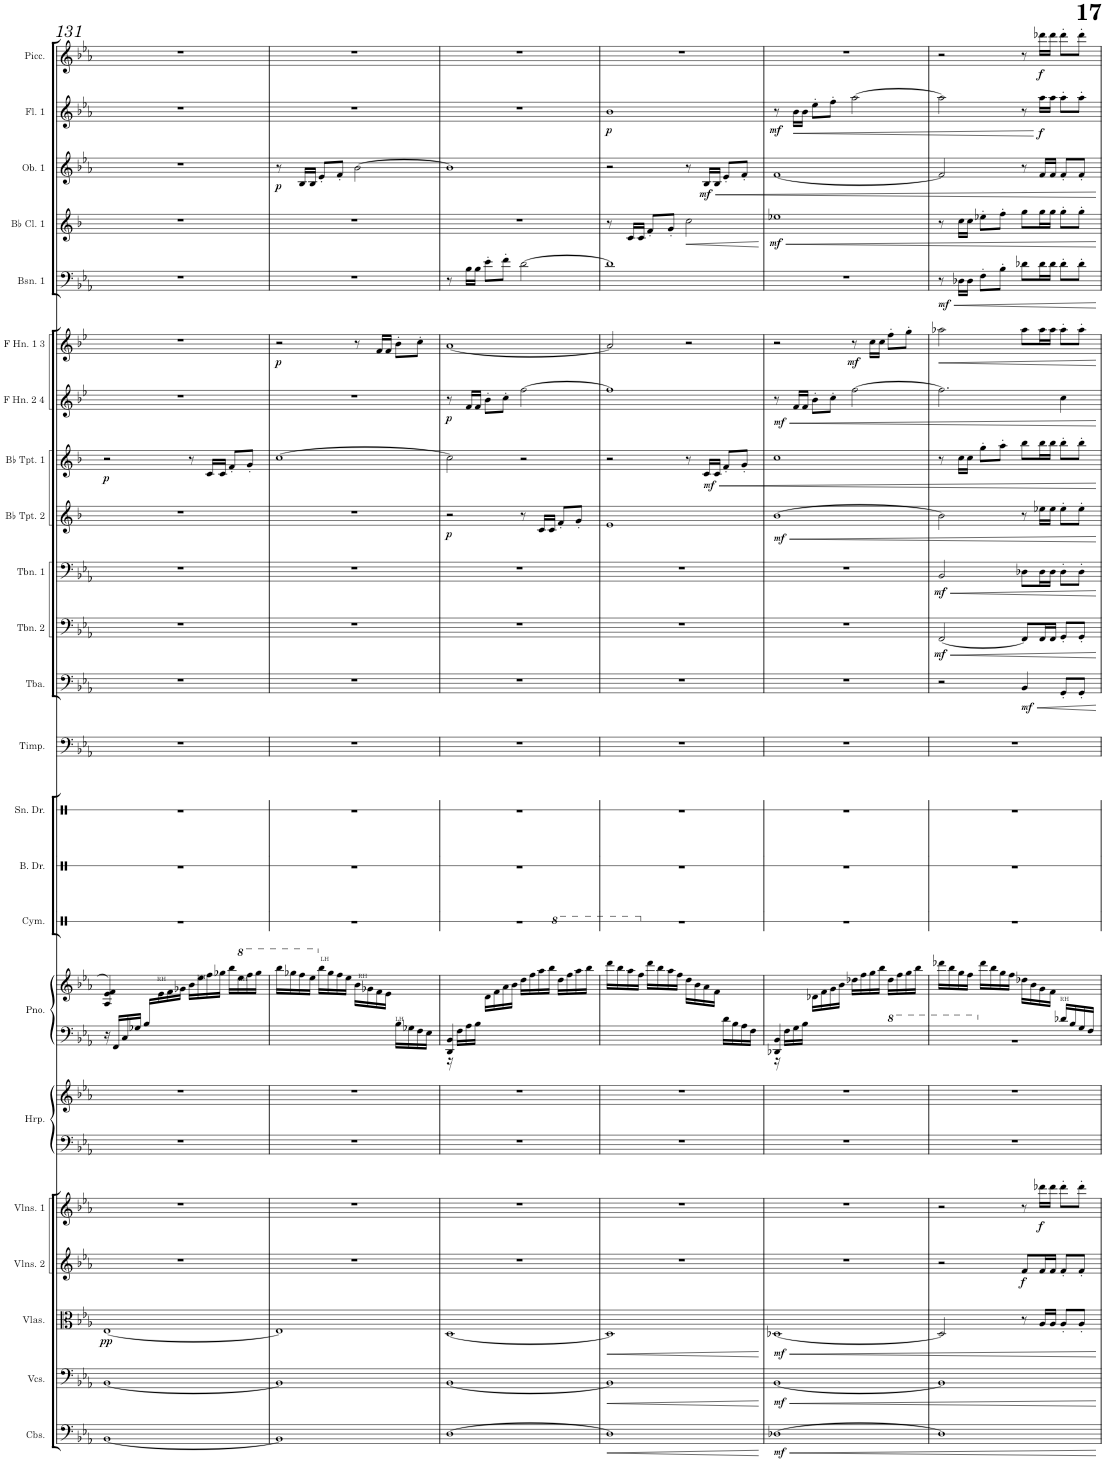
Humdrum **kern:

**kern	**dynam	**kern	**dynam	**kern	**dynam	**kern	**dynam	**kern	**dynam	**kern	**kern	**kern	**kern	**kern	**kern	**kern	**kern	**kern	**dynam	**kern	**dynam	**kern	**dynam	**kern	**dynam	**kern	**dynam	**kern	**dynam	**kern	**dynam	**kern	**dynam	**kern	**dynam	**kern	**dynam	**kern	**dynam	**kern	**dynam
*part23	*part23	*part22	*part22	*part21	*part21	*part20	*part20	*part19	*part19	*part18	*part18	*part17	*part17	*part16	*part15	*part14	*part13	*part12	*part12	*part11	*part11	*part10	*part10	*part9	*part9	*part8	*part8	*part7	*part7	*part6	*part6	*part5	*part5	*part4	*part4	*part3	*part3	*part2	*part2	*part1	*part1
*staff25	*staff25	*staff24	*staff24	*staff23	*staff23	*staff22	*staff22	*staff21	*staff21	*staff20	*staff19	*staff18	*staff17	*staff16	*staff15	*staff14	*staff13	*staff12	*staff12	*staff11	*staff11	*staff10	*staff10	*staff9	*staff9	*staff8	*staff8	*staff7	*staff7	*staff6	*staff6	*staff5	*staff5	*staff4	*staff4	*staff3	*staff3	*staff2	*staff2	*staff1	*staff1
*I"Contrabasses	*	*I"Violoncellos	*	*I"Violas	*	*I"Violins 2	*	*I"Violins 1	*	*I"Harp	*	*I"Piano	*	*I"Cymbal	*I"Bass Drum	*I"Snare Drum	*I"Timpani	*I"Tuba	*	*I"Trombone 2	*	*I"Trombone 1	*	*I"Bb Trumpet 2	*	*I"Bb Trumpet 1	*	*I"F Horn 2 &amp; 4	*	*I"F Horn 1 &amp; 3	*	*I"Bassoon 1	*	*I"Bb Clarinet 1	*	*I"Oboe 1	*	*I"Flute 1	*	*I"Piccolo	*
*I'Cbs.	*	*I'Vcs.	*	*I'Vlas.	*	*I'Vlns. 2	*	*I'Vlns. 1	*	*I'Hrp.	*	*I'Pno.	*	*I'Cym.	*I'B. Dr.	*I'Sn. Dr.	*I'Timp.	*I'Tba.	*	*I'Tbn. 2	*	*I'Tbn. 1	*	*I'Bb Tpt. 2	*	*I'Bb Tpt. 1	*	*I'F Hn. 2 4	*	*I'F Hn. 1 3	*	*I'Bsn. 1	*	*I'Bb Cl. 1	*	*I'Ob. 1	*	*I'Fl. 1	*	*I'Picc.	*
!!LO:PB:g=z
*clefF4	*	*clefF4	*	*clefC3	*	*clefG2	*	*clefG2	*	*clefF4	*clefG2	*clefF4	*clefG2	*clefX	*clefX	*clefX	*clefF4	*clefF4	*	*clefF4	*	*clefF4	*	*clefG2	*	*clefG2	*	*clefG2	*	*clefG2	*	*clefF4	*	*clefG2	*	*clefG2	*	*clefG2	*	*clefG2	*
*Trd7c12	*	*	*	*	*	*	*	*	*	*	*	*	*	*	*	*	*	*	*	*	*	*	*	*Trd1c2	*	*Trd1c2	*	*Trd4c7	*	*Trd4c7	*	*	*	*Trd1c2	*	*	*	*	*	*Trd-7c-12	*
*k[b-e-a-]	*	*k[b-e-a-]	*	*k[b-e-a-]	*	*k[b-e-a-]	*	*k[b-e-a-]	*	*k[b-e-a-]	*k[b-e-a-]	*k[b-e-a-]	*k[b-e-a-]	*k[]	*k[]	*k[]	*k[b-e-a-]	*k[b-e-a-]	*	*k[b-e-a-]	*	*k[b-e-a-]	*	*k[b-]	*	*k[b-]	*	*k[b-e-]	*	*k[b-e-]	*	*k[b-e-a-]	*	*k[b-]	*	*k[b-e-a-]	*	*k[b-e-a-]	*	*k[b-e-a-]	*
*M4/4	*	*M4/4	*	*M4/4	*	*M4/4	*	*M4/4	*	*M4/4	*M4/4	*M4/4	*M4/4	*M4/4	*M4/4	*M4/4	*M4/4	*M4/4	*	*M4/4	*	*M4/4	*	*M4/4	*	*M4/4	*	*M4/4	*	*M4/4	*	*M4/4	*	*M4/4	*	*M4/4	*	*M4/4	*	*M4/4	*
=131	=131	=131	=131	=131	=131	=131	=131	=131	=131	=131	=131	=131	=131	=131	=131	=131	=131	=131	=131	=131	=131	=131	=131	=131	=131	=131	=131	=131	=131	=131	=131	=131	=131	=131	=131	=131	=131	=131	=131	=131	=131
*	*	*	*	*	*	*	*	*	*	*	*	*	*^	*	*	*	*	*	*	*	*	*	*	*	*	*	*	*	*	*	*	*	*	*	*	*	*	*	*	*	*
!	!	!	!	!	!LO:DY:b	!	!	!	!	!	!	!	!	!	!	!	!	!	!	!	!	!	!	!	!	!	!	!LO:DY:b	!	!	!	!	!	!	!	!	!	!	!	!	!	!
[1BB-	.	[1BB-	.	[1E-	pp	1r	.	1r	.	1r	1r	16r	4A-/ 4e-/ 4f/	16ryy	1r	1r	1r	1r	1r	.	1r	.	1r	.	1r	.	2r	p	1r	.	1r	.	1r	.	1r	.	1r	.	1r	.	1r	.
*	*	*	*	*	*	*	*	*	*	*	*	*	*v	*v	*	*	*	*	*	*	*	*	*	*	*	*	*	*	*	*	*	*	*	*	*	*	*	*	*	*	*	*
.	.	.	.	.	.	.	.	.	.	.	.	16FF/LL	.	.	.	.	.	.	.	.	.	.	.	.	.	.	.	.	.	.	.	.	.	.	.	.	.	.	.	.	.
.	.	.	.	.	.	.	.	.	.	.	.	16C/	.	.	.	.	.	.	.	.	.	.	.	.	.	.	.	.	.	.	.	.	.	.	.	.	.	.	.	.	.
.	.	.	.	.	.	.	.	.	.	.	.	16G-X/JJ	.	.	.	.	.	.	.	.	.	.	.	.	.	.	.	.	.	.	.	.	.	.	.	.	.	.	.	.	.
.	.	.	.	.	.	.	.	.	.	.	.	16B-/LL	2.ryy	.	.	.	.	.	.	.	.	.	.	.	.	.	.	.	.	.	.	.	.	.	.	.	.	.	.	.	.
*	*	*	*	*	*	*	*	*	*	*	*	*	*^	*	*	*	*	*	*	*	*	*	*	*	*	*	*	*	*	*	*	*	*	*	*	*	*	*	*	*	*
!	!	!	!	!	!	!	!	!	!	!	!	!LO:TX:a:t=RH	!	!	!	!	!	!	!	!	!	!	!	!	!	!	!	!	!	!	!	!	!	!	!	!	!	!	!	!	!	!
.	.	.	.	.	.	.	.	.	.	.	.	4ryy	.	16e-\	.	.	.	.	.	.	.	.	.	.	.	.	.	.	.	.	.	.	.	.	.	.	.	.	.	.	.	.
.	.	.	.	.	.	.	.	.	.	.	.	.	.	16f\	.	.	.	.	.	.	.	.	.	.	.	.	.	.	.	.	.	.	.	.	.	.	.	.	.	.	.	.
.	.	.	.	.	.	.	.	.	.	.	.	.	.	16g-X\JJ	.	.	.	.	.	.	.	.	.	.	.	.	.	.	.	.	.	.	.	.	.	.	.	.	.	.	.	.
.	.	.	.	.	.	.	.	.	.	.	.	.	.	16b-\LL	.	.	.	.	.	.	.	.	.	.	.	.	8r	.	.	.	.	.	.	.	.	.	.	.	.	.	.	.
!	!	!	!	!	!	!	!	!	!	!	!	!LO:TX:a:t=LH	!	!	!	!	!	!	!	!	!	!	!	!	!	!	!	!	!	!	!	!	!	!	!	!	!	!	!	!	!	!
.	.	.	.	.	.	.	.	.	.	.	.	4ryy	.	16ee-\	.	.	.	.	.	.	.	.	.	.	.	.	.	.	.	.	.	.	.	.	.	.	.	.	.	.	.	.
.	.	.	.	.	.	.	.	.	.	.	.	.	.	16ff\	.	.	.	.	.	.	.	.	.	.	.	.	16c/LL	.	.	.	.	.	.	.	.	.	.	.	.	.	.	.
.	.	.	.	.	.	.	.	.	.	.	.	.	.	16gg-X\JJ	.	.	.	.	.	.	.	.	.	.	.	.	16c/JJ	.	.	.	.	.	.	.	.	.	.	.	.	.	.	.
.	.	.	.	.	.	.	.	.	.	.	.	.	.	16bb-\LL	.	.	.	.	.	.	.	.	.	.	.	.	8f'/L	.	.	.	.	.	.	.	.	.	.	.	.	.	.	.
*	*	*	*	*	*	*	*	*	*	*	*	*	*8va	*	*	*	*	*	*	*	*	*	*	*	*	*	*	*	*	*	*	*	*	*	*	*	*	*	*	*	*	*
!	!	!	!	!	!	!	!	!	!	!	!	!LO:TX:a:t=RH	!	!	!	!	!	!	!	!	!	!	!	!	!	!	!	!	!	!	!	!	!	!	!	!	!	!	!	!	!	!
.	.	.	.	.	.	.	.	.	.	.	.	8.ryy	.	16eee-\	.	.	.	.	.	.	.	.	.	.	.	.	.	.	.	.	.	.	.	.	.	.	.	.	.	.	.	.
.	.	.	.	.	.	.	.	.	.	.	.	.	.	16fff\	.	.	.	.	.	.	.	.	.	.	.	.	8g'/J	.	.	.	.	.	.	.	.	.	.	.	.	.	.	.
.	.	.	.	.	.	.	.	.	.	.	.	.	.	16ggg-\JJ	.	.	.	.	.	.	.	.	.	.	.	.	.	.	.	.	.	.	.	.	.	.	.	.	.	.	.	.
=132	=132	=132	=132	=132	=132	=132	=132	=132	=132	=132	=132	=132	=132	=132	=132	=132	=132	=132	=132	=132	=132	=132	=132	=132	=132	=132	=132	=132	=132	=132	=132	=132	=132	=132	=132	=132	=132	=132	=132	=132	=132	=132
!	!	!	!	!	!	!	!	!	!	!	!	!	!	!	!	!	!	!	!	!	!	!	!	!	!	!	!	!	!	!	!	!LO:DY:b	!	!	!	!	!	!LO:DY:b	!	!	!	!
1BB-]	.	1BB-]	.	1E-]	.	1r	.	1r	.	1r	1r	4ryy	1ryy	16bbb-\LL	1r	1r	1r	1r	1r	.	1r	.	1r	.	1r	.	[1cc	.	1r	.	2r	p	1r	.	1r	.	8r	p	1r	.	1r	.
.	.	.	.	.	.	.	.	.	.	.	.	.	.	16ggg-X\	.	.	.	.	.	.	.	.	.	.	.	.	.	.	.	.	.	.	.	.	.	.	.	.	.	.	.	.
.	.	.	.	.	.	.	.	.	.	.	.	.	.	16fff\	.	.	.	.	.	.	.	.	.	.	.	.	.	.	.	.	.	.	.	.	.	.	16B-/LL	.	.	.	.	.
.	.	.	.	.	.	.	.	.	.	.	.	.	.	16eee-\JJ	.	.	.	.	.	.	.	.	.	.	.	.	.	.	.	.	.	.	.	.	.	.	16B-/JJ	.	.	.	.	.
*	*	*	*	*	*	*	*	*	*	*	*	*	*X8va	*	*	*	*	*	*	*	*	*	*	*	*	*	*	*	*	*	*	*	*	*	*	*	*	*	*	*	*	*
!	!	!	!	!	!	!	!	!	!	!	!	!LO:TX:a:t=LH	!	!	!	!	!	!	!	!	!	!	!	!	!	!	!	!	!	!	!	!	!	!	!	!	!	!	!	!	!	!
.	.	.	.	.	.	.	.	.	.	.	.	4ryy	.	16bb-\LL	.	.	.	.	.	.	.	.	.	.	.	.	.	.	.	.	.	.	.	.	.	.	8e-'/L	.	.	.	.	.
.	.	.	.	.	.	.	.	.	.	.	.	.	.	16gg-\	.	.	.	.	.	.	.	.	.	.	.	.	.	.	.	.	.	.	.	.	.	.	.	.	.	.	.	.
.	.	.	.	.	.	.	.	.	.	.	.	.	.	16ff\	.	.	.	.	.	.	.	.	.	.	.	.	.	.	.	.	.	.	.	.	.	.	8f'/J	.	.	.	.	.
.	.	.	.	.	.	.	.	.	.	.	.	.	.	16ee-\JJ	.	.	.	.	.	.	.	.	.	.	.	.	.	.	.	.	.	.	.	.	.	.	.	.	.	.	.	.
!	!	!	!	!	!	!	!	!	!	!	!	!LO:TX:a:t=RH	!	!	!	!	!	!	!	!	!	!	!	!	!	!	!	!	!	!	!	!	!	!	!	!	!	!	!	!	!	!
.	.	.	.	.	.	.	.	.	.	.	.	4ryy	.	16b-\LL	.	.	.	.	.	.	.	.	.	.	.	.	.	.	.	.	8r	.	.	.	.	.	[2b-\	.	.	.	.	.
.	.	.	.	.	.	.	.	.	.	.	.	.	.	16g-X\	.	.	.	.	.	.	.	.	.	.	.	.	.	.	.	.	.	.	.	.	.	.	.	.	.	.	.	.
.	.	.	.	.	.	.	.	.	.	.	.	.	.	16f\	.	.	.	.	.	.	.	.	.	.	.	.	.	.	.	.	16f/LL	.	.	.	.	.	.	.	.	.	.	.
.	.	.	.	.	.	.	.	.	.	.	.	.	.	16e-\JJ	.	.	.	.	.	.	.	.	.	.	.	.	.	.	.	.	16f/JJ	.	.	.	.	.	.	.	.	.	.	.
!	!	!	!	!	!	!	!	!	!	!	!	!LO:TX:a:t=LH	!	!	!	!	!	!	!	!	!	!	!	!	!	!	!	!	!	!	!	!	!	!	!	!	!	!	!	!	!	!
.	.	.	.	.	.	.	.	.	.	.	.	16B-\LL	.	4ryy	.	.	.	.	.	.	.	.	.	.	.	.	.	.	.	.	8b-'\L	.	.	.	.	.	.	.	.	.	.	.
.	.	.	.	.	.	.	.	.	.	.	.	16G-X\	.	.	.	.	.	.	.	.	.	.	.	.	.	.	.	.	.	.	.	.	.	.	.	.	.	.	.	.	.	.
.	.	.	.	.	.	.	.	.	.	.	.	16F\	.	.	.	.	.	.	.	.	.	.	.	.	.	.	.	.	.	.	8cc'\J	.	.	.	.	.	.	.	.	.	.	.
.	.	.	.	.	.	.	.	.	.	.	.	16E-\JJ	.	.	.	.	.	.	.	.	.	.	.	.	.	.	.	.	.	.	.	.	.	.	.	.	.	.	.	.	.	.
=133	=133	=133	=133	=133	=133	=133	=133	=133	=133	=133	=133	=133	=133	=133	=133	=133	=133	=133	=133	=133	=133	=133	=133	=133	=133	=133	=133	=133	=133	=133	=133	=133	=133	=133	=133	=133	=133	=133	=133	=133	=133	=133
*	*	*	*	*	*	*	*	*	*	*	*	*^	*	*	*	*	*	*	*	*	*	*	*	*	*	*	*	*	*	*	*	*	*	*	*	*	*	*	*	*	*	*
!	!	!	!	!	!	!	!	!	!	!	!	!	!	!	!	!	!	!	!	!	!	!	!	!	!	!	!LO:DY:b	!	!	!	!LO:DY:b	!	!	!	!	!	!	!	!	!	!	!	!
[1D	.	[1BB-	.	[1D	.	1r	.	1r	.	1r	1r	4DD/ 4BB-/	16r	1ryy	4ryy	1r	1r	1r	1r	1r	.	1r	.	1r	.	2r	p	2cc\]	.	8r	p	[1a	.	8r	.	1r	.	1b-]	.	1r	.	1r	.
.	.	.	.	.	.	.	.	.	.	.	.	.	16F\LL	.	.	.	.	.	.	.	.	.	.	.	.	.	.	.	.	.	.	.	.	.	.	.	.	.	.	.	.	.	.
.	.	.	.	.	.	.	.	.	.	.	.	.	16A-\	.	.	.	.	.	.	.	.	.	.	.	.	.	.	.	.	16f/LL	.	.	.	16B-\LL	.	.	.	.	.	.	.	.	.
.	.	.	.	.	.	.	.	.	.	.	.	.	16B-\JJ	.	.	.	.	.	.	.	.	.	.	.	.	.	.	.	.	16f/JJ	.	.	.	16B-\JJ	.	.	.	.	.	.	.	.	.
.	.	.	.	.	.	.	.	.	.	.	.	2.ryy	2.ryy	.	16d\LL	.	.	.	.	.	.	.	.	.	.	.	.	.	.	8b-'\L	.	.	.	8e-'\L	.	.	.	.	.	.	.	.	.
.	.	.	.	.	.	.	.	.	.	.	.	.	.	.	16f\	.	.	.	.	.	.	.	.	.	.	.	.	.	.	.	.	.	.	.	.	.	.	.	.	.	.	.	.
.	.	.	.	.	.	.	.	.	.	.	.	.	.	.	16a-\	.	.	.	.	.	.	.	.	.	.	.	.	.	.	8cc'\J	.	.	.	8f'\J	.	.	.	.	.	.	.	.	.
.	.	.	.	.	.	.	.	.	.	.	.	.	.	.	16b-\JJ	.	.	.	.	.	.	.	.	.	.	.	.	.	.	.	.	.	.	.	.	.	.	.	.	.	.	.	.
.	.	.	.	.	.	.	.	.	.	.	.	.	.	.	16dd\LL	.	.	.	.	.	.	.	.	.	.	8r	.	2r	.	[2ff\	.	.	.	[2d\	.	.	.	.	.	.	.	.	.
.	.	.	.	.	.	.	.	.	.	.	.	.	.	.	16ff\	.	.	.	.	.	.	.	.	.	.	.	.	.	.	.	.	.	.	.	.	.	.	.	.	.	.	.	.
.	.	.	.	.	.	.	.	.	.	.	.	.	.	.	16aa-\	.	.	.	.	.	.	.	.	.	.	16c/LL	.	.	.	.	.	.	.	.	.	.	.	.	.	.	.	.	.
.	.	.	.	.	.	.	.	.	.	.	.	.	.	.	16bb-\JJ	.	.	.	.	.	.	.	.	.	.	16c/JJ	.	.	.	.	.	.	.	.	.	.	.	.	.	.	.	.	.
*	*	*	*	*	*	*	*	*	*	*	*	*	*	*8va	*	*	*	*	*	*	*	*	*	*	*	*	*	*	*	*	*	*	*	*	*	*	*	*	*	*	*	*	*
.	.	.	.	.	.	.	.	.	.	.	.	.	.	.	16ddd\LL	.	.	.	.	.	.	.	.	.	.	8f'/L	.	.	.	.	.	.	.	.	.	.	.	.	.	.	.	.	.
.	.	.	.	.	.	.	.	.	.	.	.	.	.	.	16fff\	.	.	.	.	.	.	.	.	.	.	.	.	.	.	.	.	.	.	.	.	.	.	.	.	.	.	.	.
.	.	.	.	.	.	.	.	.	.	.	.	.	.	.	16aaa-\	.	.	.	.	.	.	.	.	.	.	8g'/J	.	.	.	.	.	.	.	.	.	.	.	.	.	.	.	.	.
.	.	.	.	.	.	.	.	.	.	.	.	.	.	.	16bbb-\JJ	.	.	.	.	.	.	.	.	.	.	.	.	.	.	.	.	.	.	.	.	.	.	.	.	.	.	.	.
*	*	*	*	*	*	*	*	*	*	*	*	*v	*v	*	*	*	*	*	*	*	*	*	*	*	*	*	*	*	*	*	*	*	*	*	*	*	*	*	*	*	*	*	*
=134	=134	=134	=134	=134	=134	=134	=134	=134	=134	=134	=134	=134	=134	=134	=134	=134	=134	=134	=134	=134	=134	=134	=134	=134	=134	=134	=134	=134	=134	=134	=134	=134	=134	=134	=134	=134	=134	=134	=134	=134	=134	=134
!	!LO:HP:b	!	!LO:HP:b	!	!LO:HP:b	!	!	!	!	!	!	!	!	!	!	!	!	!	!	!	!	!	!	!	!	!	!	!	!	!	!	!	!	!	!	!	!	!	!	!LO:DY:b	!	!
1D]	<	1BB-]	<	1D]	<	1r	.	1r	.	1r	1r	2.ryy	1ryy	16dddd\LL	1r	1r	1r	1r	1r	.	1r	.	1r	.	1e	.	2r	.	1ff]	.	2a/]	.	1d]	.	8r	.	2r	.	1b-	p	1r	.
.	.	.	.	.	.	.	.	.	.	.	.	.	.	16bbb-\	.	.	.	.	.	.	.	.	.	.	.	.	.	.	.	.	.	.	.	.	.	.	.	.	.	.	.	.
.	.	.	.	.	.	.	.	.	.	.	.	.	.	16aaa-\	.	.	.	.	.	.	.	.	.	.	.	.	.	.	.	.	.	.	.	.	16c/LL	.	.	.	.	.	.	.
.	.	.	.	.	.	.	.	.	.	.	.	.	.	16fff\JJ	.	.	.	.	.	.	.	.	.	.	.	.	.	.	.	.	.	.	.	.	16c/JJ	.	.	.	.	.	.	.
*	*	*	*	*	*	*	*	*	*	*	*	*	*X8va	*	*	*	*	*	*	*	*	*	*	*	*	*	*	*	*	*	*	*	*	*	*	*	*	*	*	*	*	*
.	.	.	.	.	.	.	.	.	.	.	.	.	.	16ddd\LL	.	.	.	.	.	.	.	.	.	.	.	.	.	.	.	.	.	.	.	.	8f'/L	.	.	.	.	.	.	.
.	.	.	.	.	.	.	.	.	.	.	.	.	.	16bb-\	.	.	.	.	.	.	.	.	.	.	.	.	.	.	.	.	.	.	.	.	.	.	.	.	.	.	.	.
.	.	.	.	.	.	.	.	.	.	.	.	.	.	16aa-\	.	.	.	.	.	.	.	.	.	.	.	.	.	.	.	.	.	.	.	.	8g'/J	.	.	.	.	.	.	.
.	.	.	.	.	.	.	.	.	.	.	.	.	.	16ff\JJ	.	.	.	.	.	.	.	.	.	.	.	.	.	.	.	.	.	.	.	.	.	.	.	.	.	.	.	.
!	!	!	!	!	!	!	!	!	!	!	!	!	!	!	!	!	!	!	!	!	!	!	!	!	!	!	!	!	!	!	!	!	!	!	!	!LO:HP:b	!	!	!	!	!	!
.	.	.	.	.	.	.	.	.	.	.	.	.	.	16dd\LL	.	.	.	.	.	.	.	.	.	.	.	.	8r	.	.	.	2r	.	.	.	2cc\	<	8r	.	.	.	.	.
.	.	.	.	.	.	.	.	.	.	.	.	.	.	16b-\	.	.	.	.	.	.	.	.	.	.	.	.	.	.	.	.	.	.	.	.	.	.	.	.	.	.	.	.
!	!	!	!	!	!	!	!	!	!	!	!	!	!	!	!	!	!	!	!	!	!	!	!	!	!	!	!	!LO:HP:b	!	!	!	!	!	!	!	!	!	!LO:HP:b	!	!	!	!
!	!	!	!	!	!	!	!	!	!	!	!	!	!	!	!	!	!	!	!	!	!	!	!	!	!	!	!	!LO:DY:n=1:b	!	!	!	!	!	!	!	!	!	!LO:DY:n=1:b	!	!	!	!
.	.	.	.	.	.	.	.	.	.	.	.	.	.	16a-\	.	.	.	.	.	.	.	.	.	.	.	.	16c/LL	< mf	.	.	.	.	.	.	.	.	16B-/LL	< mf	.	.	.	.
.	.	.	.	.	.	.	.	.	.	.	.	.	.	16f\JJ	.	.	.	.	.	.	.	.	.	.	.	.	16c/JJ	.	.	.	.	.	.	.	.	.	16B-/JJ	.	.	.	.	.
.	.	.	.	.	.	.	.	.	.	.	.	16d\LL	.	4ryy	.	.	.	.	.	.	.	.	.	.	.	.	8f'/L	.	.	.	.	.	.	.	.	.	8e-'/L	.	.	.	.	.
.	.	.	.	.	.	.	.	.	.	.	.	16B-\	.	.	.	.	.	.	.	.	.	.	.	.	.	.	.	.	.	.	.	.	.	.	.	.	.	.	.	.	.	.
.	.	.	.	.	.	.	.	.	.	.	.	16A-\	.	.	.	.	.	.	.	.	.	.	.	.	.	.	8g'/J	.	.	.	.	.	.	.	.	.	8f'/J	.	.	.	.	.
.	.	.	.	.	.	.	.	.	.	.	.	16F\JJ	.	.	.	.	.	.	.	.	.	.	.	.	.	.	.	.	.	.	.	.	.	.	.	.	.	.	.	.	.	.
*	*	*	*	*	*	*	*	*	*	*	*	*	*v	*v	*	*	*	*	*	*	*	*	*	*	*	*	*	*	*	*	*	*	*	*	*	*	*	*	*	*	*	*
.	[	.	[	.	[	.	.	.	.	.	.	.	.	.	.	.	.	.	.	.	.	.	.	.	.	.	.	.	.	.	.	.	.	.	[	.	.	.	.	.	.
=135	=135	=135	=135	=135	=135	=135	=135	=135	=135	=135	=135	=135	=135	=135	=135	=135	=135	=135	=135	=135	=135	=135	=135	=135	=135	=135	=135	=135	=135	=135	=135	=135	=135	=135	=135	=135	=135	=135	=135	=135	=135
!	!LO:HP:b	!	!LO:HP:b	!	!LO:HP:b	!	!	!	!	!	!	!	!	!	!	!	!	!	!	!	!	!	!	!	!LO:HP:b	!	!	!	!LO:HP:b	!	!	!	!	!	!LO:HP:b	!	!	!	!	!	!
*	*	*	*	*	*	*	*	*	*	*	*	*^	*^	*	*	*	*	*	*	*	*	*	*	*	*	*	*	*	*	*	*	*	*	*	*	*	*	*	*	*	*
!	!LO:DY:n=1:b	!	!LO:DY:n=1:b	!	!LO:DY:n=1:b	!	!	!	!	!	!	!	!	!	!	!	!	!	!	!	!	!	!	!	!	!	!LO:DY:n=1:b	!	!	!	!LO:DY:n=1:b	!	!	!	!	!	!LO:DY:n=1:b	!	!	!	!LO:DY:b	!	!
[1D-X	< mf	[1BB-	< mf	[1D-X	< mf	1r	.	1r	.	1r	1r	4DD-X/ 4BB-/	16r	1ryy	4ryy	1r	1r	1r	1r	1r	.	1r	.	1r	.	[1b-	< mf	1cc	.	8r	< mf	2r	.	1r	.	1ee-X	< mf	[1f	.	8r	mf	1r	.
.	.	.	.	.	.	.	.	.	.	.	.	.	16F\LL	.	.	.	.	.	.	.	.	.	.	.	.	.	.	.	.	.	.	.	.	.	.	.	.	.	.	.	.	.	.
!	!	!	!	!	!	!	!	!	!	!	!	!	!	!	!	!	!	!	!	!	!	!	!	!	!	!	!	!	!	!	!	!	!	!	!	!	!	!	!	!	!LO:HP:b	!	!
.	.	.	.	.	.	.	.	.	.	.	.	.	16G\	.	.	.	.	.	.	.	.	.	.	.	.	.	.	.	.	16f/LL	.	.	.	.	.	.	.	.	.	16b-\LL	<	.	.
.	.	.	.	.	.	.	.	.	.	.	.	.	16B-\JJ	.	.	.	.	.	.	.	.	.	.	.	.	.	.	.	.	16f/JJ	.	.	.	.	.	.	.	.	.	16b-\JJ	.	.	.
.	.	.	.	.	.	.	.	.	.	.	.	2.ryy	2.ryy	.	16d-X\LL	.	.	.	.	.	.	.	.	.	.	.	.	.	.	8b-'\L	.	.	.	.	.	.	.	.	.	8ee-'\L	.	.	.
.	.	.	.	.	.	.	.	.	.	.	.	.	.	.	16f\	.	.	.	.	.	.	.	.	.	.	.	.	.	.	.	.	.	.	.	.	.	.	.	.	.	.	.	.
.	.	.	.	.	.	.	.	.	.	.	.	.	.	.	16g\	.	.	.	.	.	.	.	.	.	.	.	.	.	.	8cc'\J	.	.	.	.	.	.	.	.	.	8ff'\J	.	.	.
.	.	.	.	.	.	.	.	.	.	.	.	.	.	.	16b-\JJ	.	.	.	.	.	.	.	.	.	.	.	.	.	.	.	.	.	.	.	.	.	.	.	.	.	.	.	.
!	!	!	!	!	!	!	!	!	!	!	!	!	!	!	!	!	!	!	!	!	!	!	!	!	!	!	!	!	!	!	!	!	!LO:DY:b	!	!	!	!	!	!	!	!	!	!
.	.	.	.	.	.	.	.	.	.	.	.	.	.	.	16dd-X\LL	.	.	.	.	.	.	.	.	.	.	.	.	.	.	[2ff\	.	8r	mf	.	.	.	.	.	.	[2aa-\	.	.	.
.	.	.	.	.	.	.	.	.	.	.	.	.	.	.	16ff\	.	.	.	.	.	.	.	.	.	.	.	.	.	.	.	.	.	.	.	.	.	.	.	.	.	.	.	.
.	.	.	.	.	.	.	.	.	.	.	.	.	.	.	16gg\	.	.	.	.	.	.	.	.	.	.	.	.	.	.	.	.	16cc\LL	.	.	.	.	.	.	.	.	.	.	.
.	.	.	.	.	.	.	.	.	.	.	.	.	.	.	16bb-\JJ	.	.	.	.	.	.	.	.	.	.	.	.	.	.	.	.	16cc\JJ	.	.	.	.	.	.	.	.	.	.	.
*	*	*	*	*	*	*	*	*	*	*	*	*	*	*8va	*	*	*	*	*	*	*	*	*	*	*	*	*	*	*	*	*	*	*	*	*	*	*	*	*	*	*	*	*
.	.	.	.	.	.	.	.	.	.	.	.	.	.	.	16ddd-\LL	.	.	.	.	.	.	.	.	.	.	.	.	.	.	.	.	8ff'\L	.	.	.	.	.	.	.	.	.	.	.
.	.	.	.	.	.	.	.	.	.	.	.	.	.	.	16fff\	.	.	.	.	.	.	.	.	.	.	.	.	.	.	.	.	.	.	.	.	.	.	.	.	.	.	.	.
.	.	.	.	.	.	.	.	.	.	.	.	.	.	.	16ggg\	.	.	.	.	.	.	.	.	.	.	.	.	.	.	.	.	8gg'\J	.	.	.	.	.	.	.	.	.	.	.
.	.	.	.	.	.	.	.	.	.	.	.	.	.	.	16bbb-\JJ	.	.	.	.	.	.	.	.	.	.	.	.	.	.	.	.	.	.	.	.	.	.	.	.	.	.	.	.
=136	=136	=136	=136	=136	=136	=136	=136	=136	=136	=136	=136	=136	=136	=136	=136	=136	=136	=136	=136	=136	=136	=136	=136	=136	=136	=136	=136	=136	=136	=136	=136	=136	=136	=136	=136	=136	=136	=136	=136	=136	=136	=136	=136
!	!	!	!	!	!	!	!	!	!	!	!	!	!	!	!	!	!	!	!	!	!	!	!LO:HP:b	!	!LO:HP:b	!	!	!	!	!	!	!	!LO:HP:b	!	!LO:HP:b	!	!	!	!	!	!	!	!
!	!	!	!	!	!	!	!	!	!	!	!	!	!	!	!	!	!	!	!	!	!	!	!LO:DY:n=1:b	!	!LO:DY:n=1:b	!	!	!	!	!	!	!	!	!	!LO:DY:n=1:b	!	!	!	!	!	!	!	!
1D-]	.	1BB-]	.	2D-/]	.	2r	.	2r	.	1r	1r	2.ryy	1r	1ryy	16dddd-X\LL	1r	1r	1r	1r	2r	.	[2FF/	< mf	2BB-/	< mf	2b-\]	.	8r	.	2.ff\]	.	2aa-X\	<	8r	< mf	8r	.	2f/]	.	2aa-\]	.	2r	.
.	.	.	.	.	.	.	.	.	.	.	.	.	.	.	16bbb-\	.	.	.	.	.	.	.	.	.	.	.	.	.	.	.	.	.	.	.	.	.	.	.	.	.	.	.	.
.	.	.	.	.	.	.	.	.	.	.	.	.	.	.	16ggg\	.	.	.	.	.	.	.	.	.	.	.	.	16cc\LL	.	.	.	.	.	16D-X\LL	.	16cc\LL	.	.	.	.	.	.	.
.	.	.	.	.	.	.	.	.	.	.	.	.	.	.	16fff\JJ	.	.	.	.	.	.	.	.	.	.	.	.	16cc\JJ	.	.	.	.	.	16D-\JJ	.	16cc\JJ	.	.	.	.	.	.	.
*	*	*	*	*	*	*	*	*	*	*	*	*	*	*X8va	*	*	*	*	*	*	*	*	*	*	*	*	*	*	*	*	*	*	*	*	*	*	*	*	*	*	*	*	*
.	.	.	.	.	.	.	.	.	.	.	.	.	.	.	16ddd-\LL	.	.	.	.	.	.	.	.	.	.	.	.	8gg'\L	.	.	.	.	.	8F'\L	.	8ee-X'\L	.	.	.	.	.	.	.
.	.	.	.	.	.	.	.	.	.	.	.	.	.	.	16bb-\	.	.	.	.	.	.	.	.	.	.	.	.	.	.	.	.	.	.	.	.	.	.	.	.	.	.	.	.
.	.	.	.	.	.	.	.	.	.	.	.	.	.	.	16gg\	.	.	.	.	.	.	.	.	.	.	.	.	8aa'\J	.	.	.	.	.	8B-'\J	.	8ff'\J	.	.	.	.	.	.	.
.	.	.	.	.	.	.	.	.	.	.	.	.	.	.	16ff\JJ	.	.	.	.	.	.	.	.	.	.	.	.	.	.	.	.	.	.	.	.	.	.	.	.	.	.	.	.
!	!	!	!	!	!	!	!LO:DY:b	!	!	!	!	!	!	!	!	!	!	!	!	!	!LO:HP:b	!	!	!	!	!	!	!	!	!	!	!	!	!	!	!	!	!	!	!	!	!	!
!	!	!	!	!	!	!	!	!	!	!	!	!	!	!	!	!	!	!	!	!	!LO:DY:n=1:b	!	!	!	!	!	!	!	!	!	!	!	!	!	!	!	!	!	!	!	!	!	!
.	.	.	.	8r	.	8f/L	f	8r	.	.	.	.	.	.	16dd-X\LL	.	.	.	.	4BB-/	< mf	8FF/L]	.	8D-X\L	.	8r	.	8bb-\L	.	.	.	8aa-\L	.	8d-X\L	.	8gg\L	.	8r	.	8r	.	8r	.
.	.	.	.	.	.	.	.	.	.	.	.	.	.	.	16b-\	.	.	.	.	.	.	.	.	.	.	.	.	.	.	.	.	.	.	.	.	.	.	.	.	.	.	.	.
!	!	!	!	!	!	!	!	!	!LO:DY:b	!	!	!	!	!	!	!	!	!	!	!	!	!	!	!	!	!	!	!	!	!	!	!	!	!	!	!	!	!	!	!	!LO:DY:n=1:b	!	!LO:DY:b
.	.	.	.	16A-/LL	.	16f/L	.	16ddd-X\LL	f	.	.	.	.	.	16g\	.	.	.	.	.	.	16FF/L	.	16D-\L	.	16ee-X\LL	.	16bb-\L	.	.	.	16aa-\L	.	16d-\L	.	16gg\L	.	16f/LL	.	16aa-\LL	[ f	16ddd-X\LL	f
.	.	.	.	16A-/JJ	.	16f/JJ	.	16ddd-\JJ	.	.	.	.	.	.	16f\JJ	.	.	.	.	.	.	16FF/JJ	.	16D-\JJ	.	16ee-\JJ	.	16bb-\JJ	.	.	.	16aa-\JJ	.	16d-\JJ	.	16gg\JJ	.	16f/JJ	.	16aa-\JJ	.	16ddd-\JJ	.
!	!	!	!	!	!	!	!	!	!	!	!	!LO:TX:a:t=RH	!	!	!	!	!	!	!	!	!	!	!	!	!	!	!	!	!	!	!	!	!	!	!	!	!	!	!	!	!	!	!
.	.	.	.	8A-'/L	.	8f'/L	.	8ddd-'\L	.	.	.	16d-X/LL	.	.	4ryy	.	.	.	.	8GG'/L	.	8GG'/L	.	8D-'\L	.	8ee-'\L	.	8bb-'\L	.	4cc\	.	8aa-'\L	.	8d-'\L	.	8gg'\L	.	8f'/L	.	8aa-'\L	.	8ddd-'\L	.
.	.	.	.	.	.	.	.	.	.	.	.	16B-/	.	.	.	.	.	.	.	.	.	.	.	.	.	.	.	.	.	.	.	.	.	.	.	.	.	.	.	.	.	.	.
.	.	.	.	8A-'/J	.	8f'/J	.	8ddd-'\J	.	.	.	16G/	.	.	.	.	.	.	.	8GG'/J	.	8GG'/J	.	8D-'\J	.	8ee-'\J	.	8bb-'\J	.	.	.	8aa-'\J	.	8d-'\J	.	8gg'\J	.	8f'/J	.	8aa-'\J	.	8ddd-'\J	.
.	.	.	.	.	.	.	.	.	.	.	.	16F/JJ	.	.	.	.	.	.	.	.	.	.	.	.	.	.	.	.	.	.	.	.	.	.	.	.	.	.	.	.	.	.	.
*	*	*	*	*	*	*	*	*	*	*	*	*v	*v	*	*	*	*	*	*	*	*	*	*	*	*	*	*	*	*	*	*	*	*	*	*	*	*	*	*	*	*	*	*
*	*	*	*	*	*	*	*	*	*	*	*	*	*v	*v	*	*	*	*	*	*	*	*	*	*	*	*	*	*	*	*	*	*	*	*	*	*	*	*	*	*	*	*
.	[	.	[	.	[	.	.	.	.	.	.	.	.	.	.	.	.	.	[	.	[	.	[	.	[	.	[	.	[	.	[	.	[	.	[	.	[	.	.	.	.
=	=	=	=	=	=	=	=	=	=	=	=	=	=	=	=	=	=	=	=	=	=	=	=	=	=	=	=	=	=	=	=	=	=	=	=	=	=	=	=	=	=
*-	*-	*-	*-	*-	*-	*-	*-	*-	*-	*-	*-	*-	*-	*-	*-	*-	*-	*-	*-	*-	*-	*-	*-	*-	*-	*-	*-	*-	*-	*-	*-	*-	*-	*-	*-	*-	*-	*-	*-	*-	*-
